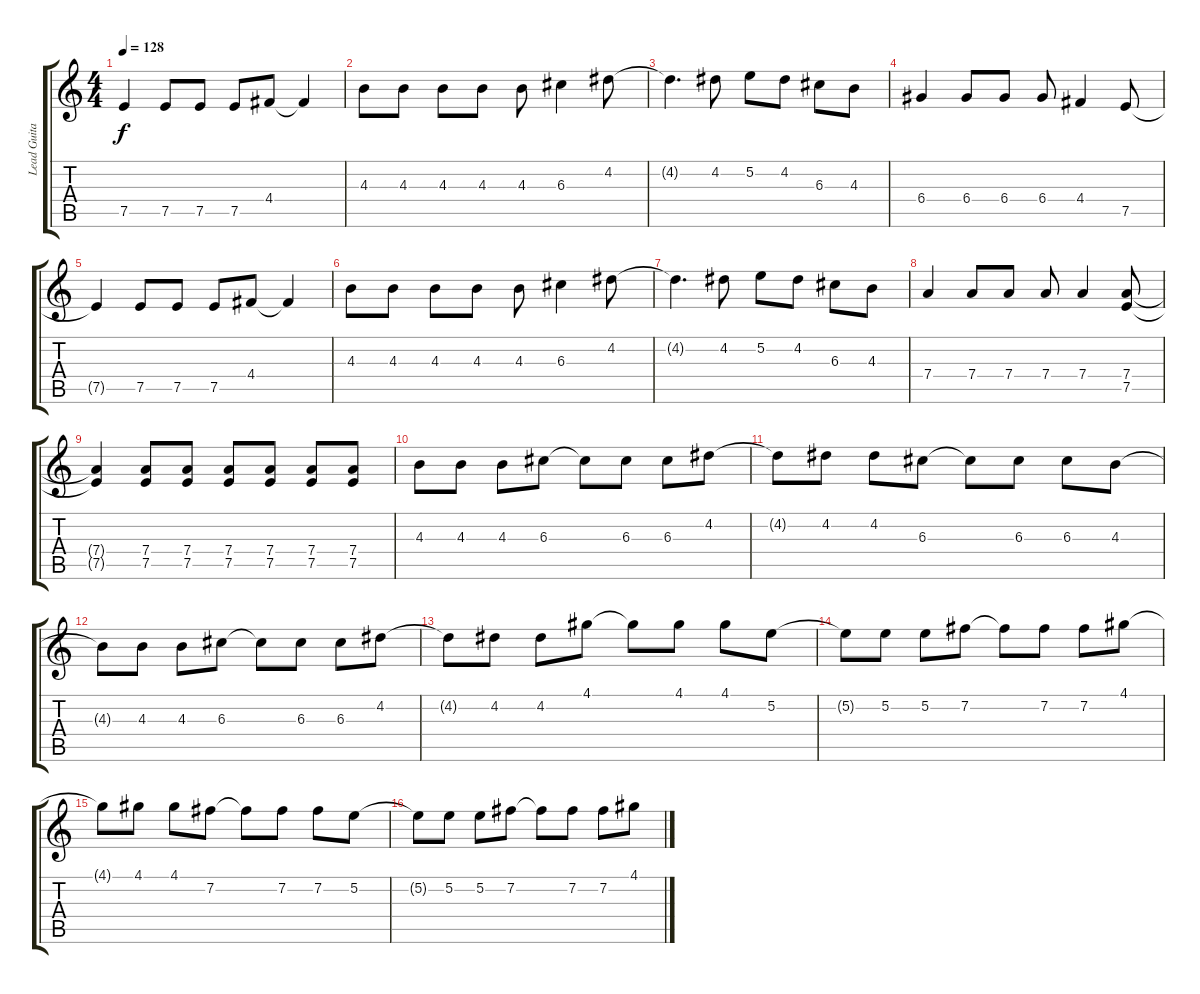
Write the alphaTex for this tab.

\track ("Lead Guitar" "Lead Guita") {instrument acousticguitarsteel}
\staff {score tabs}
\tuning (E4 B3 G3 D3 A2 E2) {hide}
\ts (4 4)
\tempo 128
\clef g2
\ks c
7.5{t}.4{dy f} 7.5.8 7.5.8 7.5.8 4.4.8 4.4{t}.4 |
4.3.8 4.3.8 4.3.8 4.3.8 4.3.8 6.3.4 4.2.8 |
4.2{t}.4{d} 4.2.8 5.2.8 4.2.8 6.3.8 4.3.8 |
6.4.4 6.4.8 6.4.8 6.4.8 4.4.4 7.5.8 |
7.5{t}.4 7.5.8 7.5.8 7.5.8 4.4.8 4.4{t}.4 |
4.3.8 4.3.8 4.3.8 4.3.8 4.3.8 6.3.4 4.2.8 |
4.2{t}.4{d} 4.2.8 5.2.8 4.2.8 6.3.8 4.3.8 |
7.4.4 7.4.8 7.4.8 7.4.8 7.4.4 (7.4 7.5).8 |
(7.4{t} 7.5{t}).4 (7.4 7.5).8 (7.4 7.5).8 (7.4 7.5).8 (7.4 7.5).8 (7.4 7.5).8 (7.4 7.5).8 |
4.3.8 4.3.8 4.3.8 6.3.8 6.3{t}.8 6.3.8 6.3.8 4.2.8 |
4.2{t}.8 4.2.8 4.2.8 6.3.8 6.3{t}.8 6.3.8 6.3.8 4.3.8 |
4.3{t}.8 4.3.8 4.3.8 6.3.8 6.3{t}.8 6.3.8 6.3.8 4.2.8 |
4.2{t}.8 4.2.8 4.2.8 4.1.8 4.1{t}.8 4.1.8 4.1.8 5.2.8 |
5.2{t}.8 5.2.8 5.2.8 7.2.8 7.2{t}.8 7.2.8 7.2.8 4.1.8 |
4.1{t}.8 4.1.8 4.1.8 7.2.8 7.2{t}.8 7.2.8 7.2.8 5.2.8 |
5.2{t}.8 5.2.8 5.2.8 7.2.8 7.2{t}.8 7.2.8 7.2.8 4.1.8
